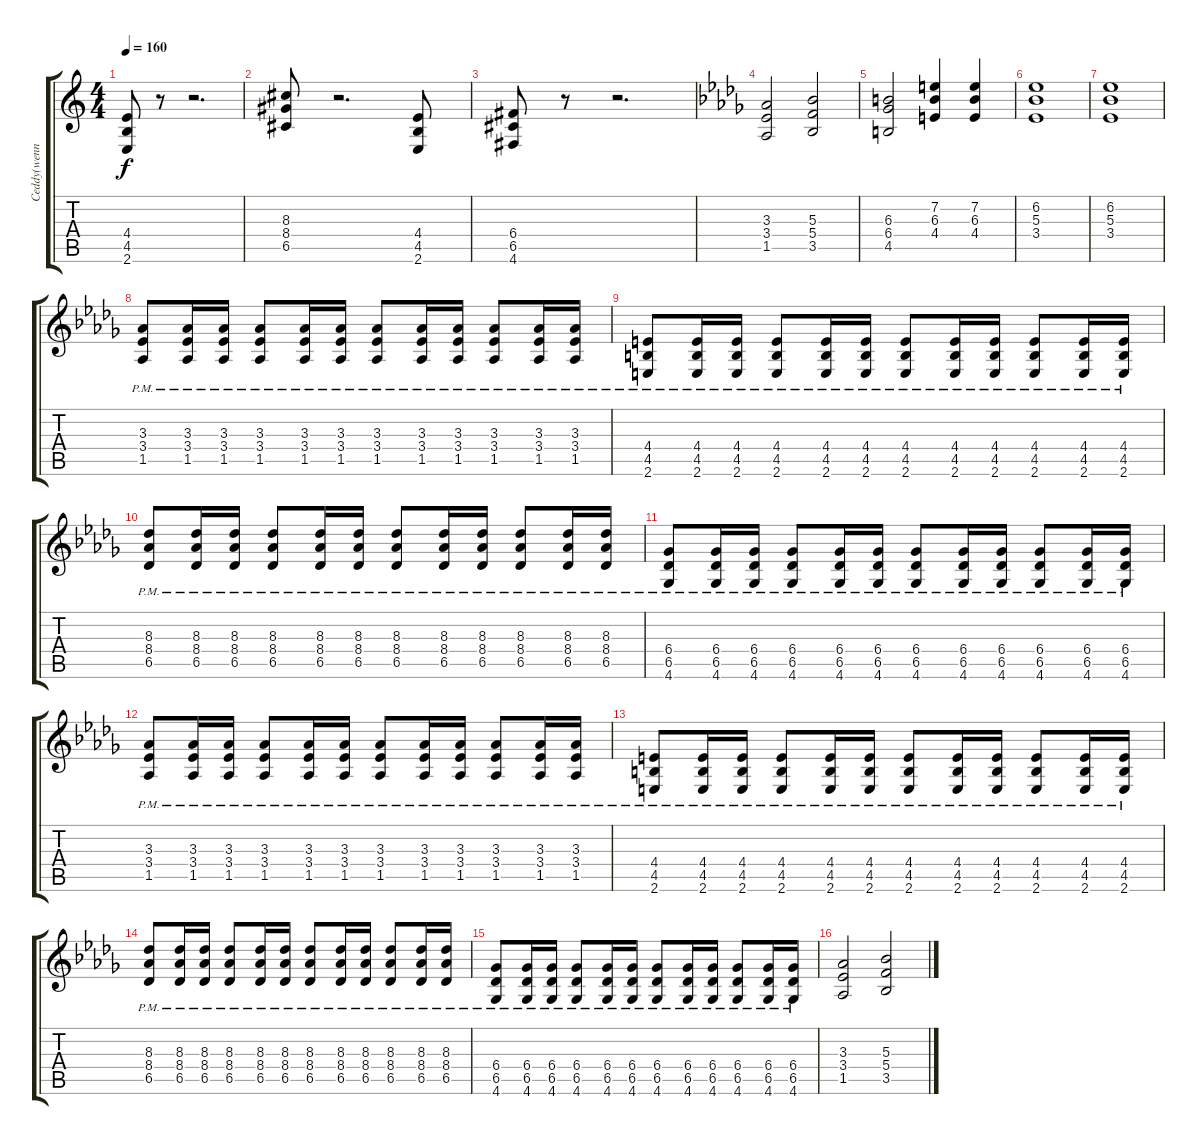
\track ("Ceddy(wenn er endlich spielen kann^^)" "Ceddy(wenn") {instrument distortionguitar}
\staff {score tabs}
\tuning (D4 A3 F3 C3 G2 D2) {hide}
\ts (4 4)
\tempo 160
\clef g2
\ks c
(4.4 4.5 2.6).8{dy f} r.8 r.2{d} |
(8.3 8.4 6.5).8 r.2{d} (4.4 4.5 2.6).8 |
(6.4 6.5 4.6).8 r.8 r.2{d} |
\ks db
(3.3 3.4 1.5).2 (5.3 5.4 3.5).2 |
(6.3 6.4 4.5).2 (7.2 6.3 4.4).4 (7.2 6.3 4.4).4 |
(6.2 5.3 3.4).1 |
(6.2 5.3 3.4).1 |
(3.3{pm} 3.4{pm} 1.5{pm}).8 (3.3{pm} 3.4{pm} 1.5{pm}).16 (3.3{pm} 3.4{pm} 1.5{pm}).16 (3.3{pm} 3.4{pm} 1.5{pm}).8 (3.3{pm} 3.4{pm} 1.5{pm}).16 (3.3{pm} 3.4{pm} 1.5{pm}).16 (3.3{pm} 3.4{pm} 1.5{pm}).8 (3.3{pm} 3.4{pm} 1.5{pm}).16 (3.3{pm} 3.4{pm} 1.5{pm}).16 (3.3{pm} 3.4{pm} 1.5{pm}).8 (3.3{pm} 3.4{pm} 1.5{pm}).16 (3.3{pm} 3.4{pm} 1.5{pm}).16 |
(4.4{pm} 4.5{pm} 2.6{pm}).8 (4.4{pm} 4.5{pm} 2.6{pm}).16 (4.4{pm} 4.5{pm} 2.6{pm}).16 (4.4{pm} 4.5{pm} 2.6{pm}).8 (4.4{pm} 4.5{pm} 2.6{pm}).16 (4.4{pm} 4.5{pm} 2.6{pm}).16 (4.4{pm} 4.5{pm} 2.6{pm}).8 (4.4{pm} 4.5{pm} 2.6{pm}).16 (4.4{pm} 4.5{pm} 2.6{pm}).16 (4.4{pm} 4.5{pm} 2.6{pm}).8 (4.4{pm} 4.5{pm} 2.6{pm}).16 (4.4{pm} 4.5{pm} 2.6{pm}).16 |
(8.3{pm} 8.4{pm} 6.5{pm}).8 (8.3{pm} 8.4{pm} 6.5{pm}).16 (8.3{pm} 8.4{pm} 6.5{pm}).16 (8.3{pm} 8.4{pm} 6.5{pm}).8 (8.3{pm} 8.4{pm} 6.5{pm}).16 (8.3{pm} 8.4{pm} 6.5{pm}).16 (8.3{pm} 8.4{pm} 6.5{pm}).8 (8.3{pm} 8.4{pm} 6.5{pm}).16 (8.3{pm} 8.4{pm} 6.5{pm}).16 (8.3{pm} 8.4{pm} 6.5{pm}).8 (8.3{pm} 8.4{pm} 6.5{pm}).16 (8.3{pm} 8.4{pm} 6.5{pm}).16 |
(6.4{pm} 6.5{pm} 4.6{pm}).8 (6.4{pm} 6.5{pm} 4.6{pm}).16 (6.4{pm} 6.5{pm} 4.6{pm}).16 (6.4{pm} 6.5{pm} 4.6{pm}).8 (6.4{pm} 6.5{pm} 4.6{pm}).16 (6.4{pm} 6.5{pm} 4.6{pm}).16 (6.4{pm} 6.5{pm} 4.6{pm}).8 (6.4{pm} 6.5{pm} 4.6{pm}).16 (6.4{pm} 6.5{pm} 4.6{pm}).16 (6.4{pm} 6.5{pm} 4.6{pm}).8 (6.4{pm} 6.5{pm} 4.6{pm}).16 (6.4{pm} 6.5{pm} 4.6{pm}).16 |
(3.3{pm} 3.4{pm} 1.5{pm}).8 (3.3{pm} 3.4{pm} 1.5{pm}).16 (3.3{pm} 3.4{pm} 1.5{pm}).16 (3.3{pm} 3.4{pm} 1.5{pm}).8 (3.3{pm} 3.4{pm} 1.5{pm}).16 (3.3{pm} 3.4{pm} 1.5{pm}).16 (3.3{pm} 3.4{pm} 1.5{pm}).8 (3.3{pm} 3.4{pm} 1.5{pm}).16 (3.3{pm} 3.4{pm} 1.5{pm}).16 (3.3{pm} 3.4{pm} 1.5{pm}).8 (3.3{pm} 3.4{pm} 1.5{pm}).16 (3.3{pm} 3.4{pm} 1.5{pm}).16 |
(4.4{pm} 4.5{pm} 2.6{pm}).8 (4.4{pm} 4.5{pm} 2.6{pm}).16 (4.4{pm} 4.5{pm} 2.6{pm}).16 (4.4{pm} 4.5{pm} 2.6{pm}).8 (4.4{pm} 4.5{pm} 2.6{pm}).16 (4.4{pm} 4.5{pm} 2.6{pm}).16 (4.4{pm} 4.5{pm} 2.6{pm}).8 (4.4{pm} 4.5{pm} 2.6{pm}).16 (4.4{pm} 4.5{pm} 2.6{pm}).16 (4.4{pm} 4.5{pm} 2.6{pm}).8 (4.4{pm} 4.5{pm} 2.6{pm}).16 (4.4{pm} 4.5{pm} 2.6{pm}).16 |
(8.3{pm} 8.4{pm} 6.5{pm}).8 (8.3{pm} 8.4{pm} 6.5{pm}).16 (8.3{pm} 8.4{pm} 6.5{pm}).16 (8.3{pm} 8.4{pm} 6.5{pm}).8 (8.3{pm} 8.4{pm} 6.5{pm}).16 (8.3{pm} 8.4{pm} 6.5{pm}).16 (8.3{pm} 8.4{pm} 6.5{pm}).8 (8.3{pm} 8.4{pm} 6.5{pm}).16 (8.3{pm} 8.4{pm} 6.5{pm}).16 (8.3{pm} 8.4{pm} 6.5{pm}).8 (8.3{pm} 8.4{pm} 6.5{pm}).16 (8.3{pm} 8.4{pm} 6.5{pm}).16 |
(6.4{pm} 6.5{pm} 4.6{pm}).8 (6.4{pm} 6.5{pm} 4.6{pm}).16 (6.4{pm} 6.5{pm} 4.6{pm}).16 (6.4{pm} 6.5{pm} 4.6{pm}).8 (6.4{pm} 6.5{pm} 4.6{pm}).16 (6.4{pm} 6.5{pm} 4.6{pm}).16 (6.4{pm} 6.5{pm} 4.6{pm}).8 (6.4{pm} 6.5{pm} 4.6{pm}).16 (6.4{pm} 6.5{pm} 4.6{pm}).16 (6.4{pm} 6.5{pm} 4.6{pm}).8 (6.4{pm} 6.5{pm} 4.6{pm}).16 (6.4{pm} 6.5{pm} 4.6{pm}).16 |
(3.3 3.4 1.5).2 (5.3 5.4 3.5).2
